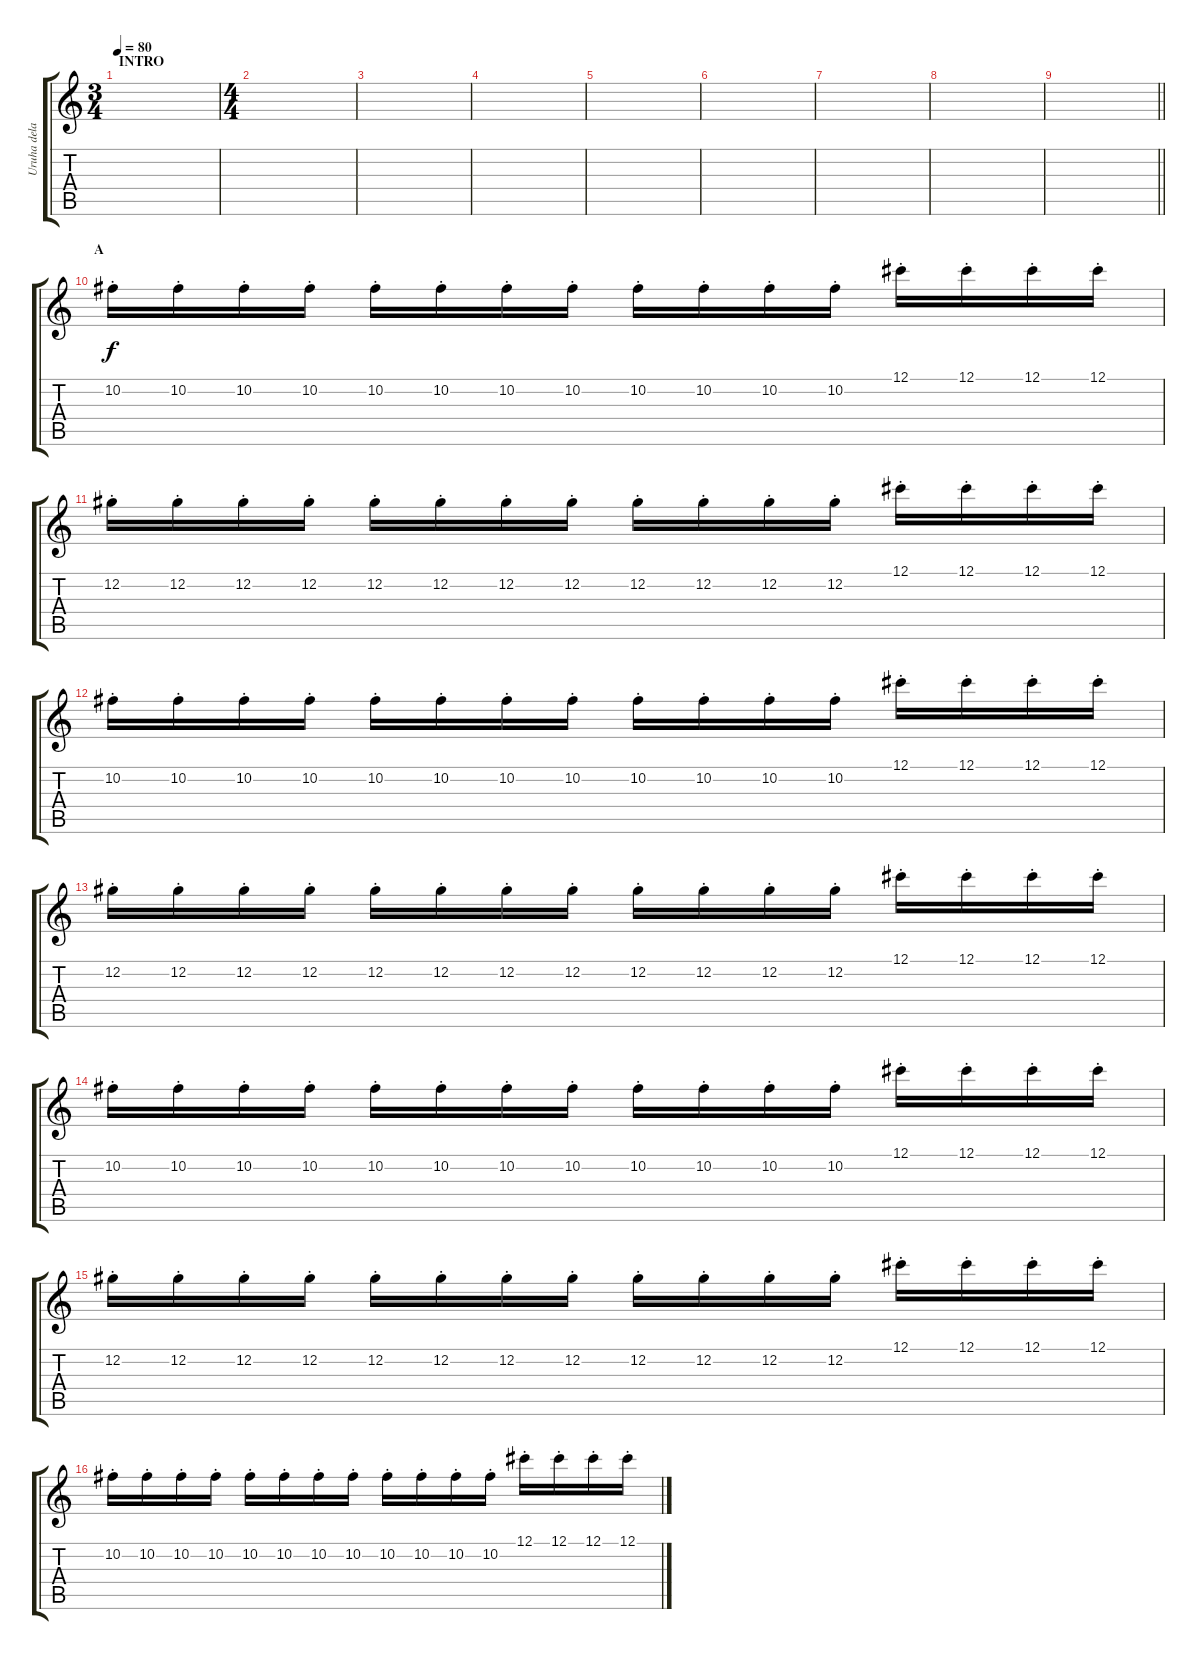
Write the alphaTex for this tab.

\track ("Uruha delay" "Uruha dela") {instrument overdrivenguitar}
\staff {score tabs}
\tuning (Db4 Ab3 E3 B2 Gb2 B1) {hide}
\ts (3 4)
\section ("" "INTRO")
\tempo 80
\clef g2
\ks c
|
\ts (4 4)
|
|
|
|
|
|
|
\barLineRight lightlight
|
\section ("" "A")
10.2{st}.16 10.2{st}.16{volume 12} 10.2{st}.16{volume 11} 10.2{st}.16{volume 10} 10.2{st}.16{volume 9} 10.2{st}.16{volume 8} 10.2{st}.16{volume 7} 10.2{st}.16{volume 6} 10.2{st}.16{volume 5} 10.2{st}.16{volume 4} 10.2{st}.16{volume 3} 10.2{st}.16{volume 2} 12.1{st}.16{volume 13} 12.1{st}.16{volume 11} 12.1{st}.16{volume 9} 12.1{st}.16{volume 7} |
12.2{st}.16{volume 13} 12.2{st}.16{volume 12} 12.2{st}.16{volume 11} 12.2{st}.16{volume 10} 12.2{st}.16{volume 9} 12.2{st}.16{volume 8} 12.2{st}.16{volume 7} 12.2{st}.16{volume 6} 12.2{st}.16{volume 5} 12.2{st}.16{volume 4} 12.2{st}.16{volume 3} 12.2{st}.16{volume 2} 12.1{st}.16{volume 13} 12.1{st}.16{volume 11} 12.1{st}.16{volume 9} 12.1{st}.16{volume 7} |
10.2{st}.16{volume 13} 10.2{st}.16{volume 12} 10.2{st}.16{volume 11} 10.2{st}.16{volume 10} 10.2{st}.16{volume 9} 10.2{st}.16{volume 8} 10.2{st}.16{volume 7} 10.2{st}.16{volume 6} 10.2{st}.16{volume 5} 10.2{st}.16{volume 4} 10.2{st}.16{volume 3} 10.2{st}.16{volume 2} 12.1{st}.16{volume 13} 12.1{st}.16{volume 11} 12.1{st}.16{volume 9} 12.1{st}.16{volume 7} |
12.2{st}.16{volume 13} 12.2{st}.16{volume 12} 12.2{st}.16{volume 11} 12.2{st}.16{volume 10} 12.2{st}.16{volume 9} 12.2{st}.16{volume 8} 12.2{st}.16{volume 7} 12.2{st}.16{volume 6} 12.2{st}.16{volume 5} 12.2{st}.16{volume 4} 12.2{st}.16{volume 3} 12.2{st}.16{volume 2} 12.1{st}.16{volume 13} 12.1{st}.16{volume 11} 12.1{st}.16{volume 9} 12.1{st}.16{volume 7} |
10.2{st}.16{volume 13} 10.2{st}.16{volume 12} 10.2{st}.16{volume 11} 10.2{st}.16{volume 10} 10.2{st}.16{volume 9} 10.2{st}.16{volume 8} 10.2{st}.16{volume 7} 10.2{st}.16{volume 6} 10.2{st}.16{volume 5} 10.2{st}.16{volume 4} 10.2{st}.16{volume 3} 10.2{st}.16{volume 2} 12.1{st}.16{volume 13} 12.1{st}.16{volume 11} 12.1{st}.16{volume 9} 12.1{st}.16{volume 7} |
12.2{st}.16{volume 13} 12.2{st}.16{volume 12} 12.2{st}.16{volume 11} 12.2{st}.16{volume 10} 12.2{st}.16{volume 9} 12.2{st}.16{volume 8} 12.2{st}.16{volume 7} 12.2{st}.16{volume 6} 12.2{st}.16{volume 5} 12.2{st}.16{volume 4} 12.2{st}.16{volume 3} 12.2{st}.16{volume 2} 12.1{st}.16{volume 13} 12.1{st}.16{volume 11} 12.1{st}.16{volume 9} 12.1{st}.16{volume 7} |
10.2{st}.16{volume 13} 10.2{st}.16{volume 12} 10.2{st}.16{volume 11} 10.2{st}.16{volume 10} 10.2{st}.16{volume 9} 10.2{st}.16{volume 8} 10.2{st}.16{volume 7} 10.2{st}.16{volume 6} 10.2{st}.16{volume 5} 10.2{st}.16{volume 4} 10.2{st}.16{volume 3} 10.2{st}.16{volume 2} 12.1{st}.16{volume 13} 12.1{st}.16{volume 11} 12.1{st}.16{volume 9} 12.1{st}.16{volume 7}
